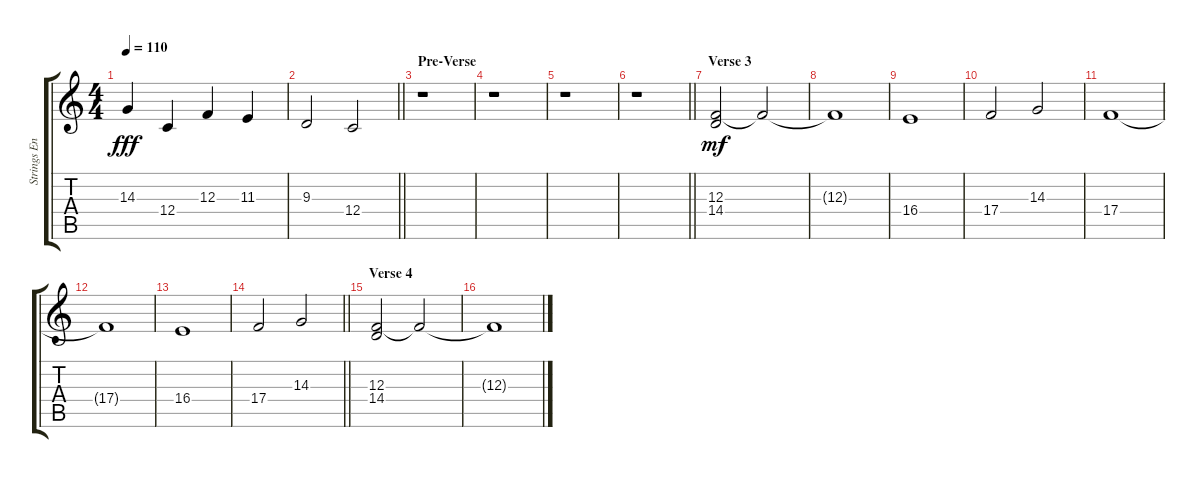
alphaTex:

\track ("Strings Ensable" "Strings En") {instrument synthstrings1}
\staff {score tabs}
\tuning (D4 A3 F3 C3 G2 D2) {hide}
\ts (4 4)
\tempo 110
\clef g2
\ks c
14.3.4{dy fff} 12.4.4 12.3.4 11.3.4 |
\barLineRight lightlight
9.3.2 12.4.2 |
\section ("" "Pre-Verse")
r.1 |
r.1 |
r.1 |
\barLineRight lightlight
r.1 |
\section ("" "Verse 3")
(12.3 14.4).2{dy mf} 12.3{t}.2 |
12.3{t}.1 |
16.4.1 |
17.4.2 14.3.2 |
17.4.1 |
17.4{t}.1 |
16.4.1 |
\barLineRight lightlight
17.4.2 14.3.2 |
\section ("" "Verse 4")
(12.3 14.4).2 12.3{t}.2 |
12.3{t}.1
